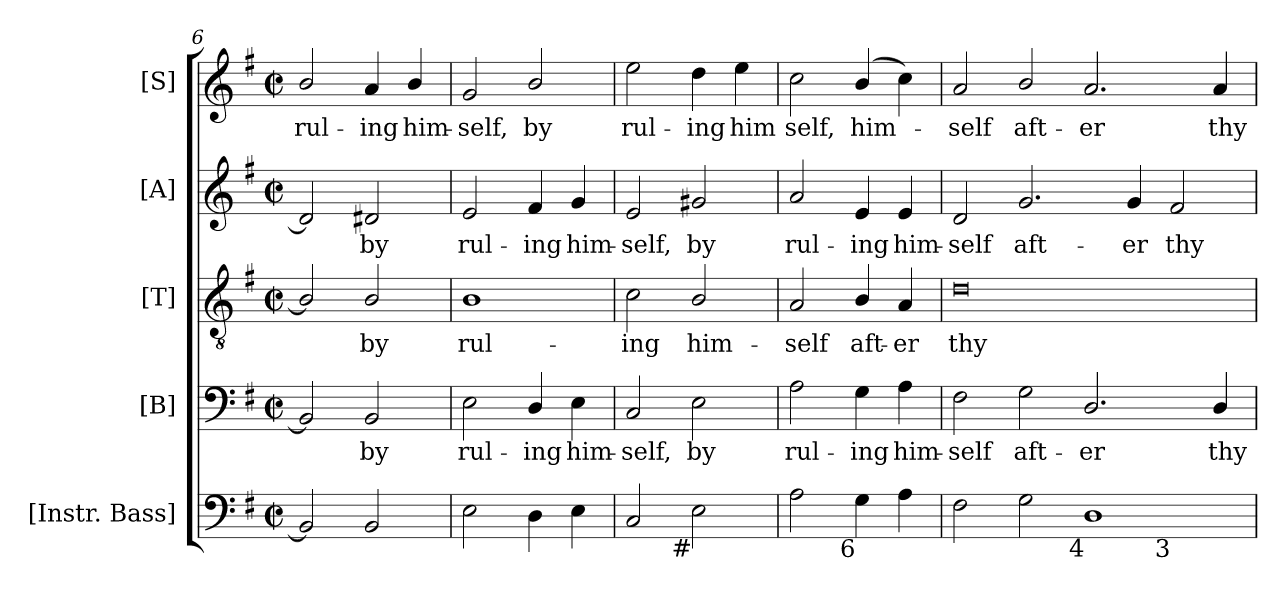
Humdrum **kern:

**kern	**kern	**text	**kern	**text	**kern	**text	**kern	**text
*part5	*part4	*part4	*part3	*part3	*part2	*part2	*part1	*part1
*staff5	*staff4	*staff4	*staff3	*staff3	*staff2	*staff2	*staff1	*staff1
*I"[Instr. Bass]	*I"[B]	*	*I"[T]	*	*I"[A]	*	*I"[S]	*
*clefF4	*clefF4	*	*clefGv2	*	*clefG2	*	*clefG2	*
*	*	*	*ITrd7c12	*	*	*	*	*
*k[f#]	*k[f#]	*	*k[f#]	*	*k[f#]	*	*k[f#]	*
*e:	*e:	*	*e:	*	*e:	*	*e:	*
*M2/2	*M2/2	*	*M2/2	*	*M2/2	*	*M2/2	*
*met(c|)	*met(c|)	*	*met(c|)	*	*met(c|)	*	*met(c|)	*
=6	=6	=6	=6	=6	=6	=6	=6	=6
!	!	!	!	!	!	!	!	!LO:LY:b:color=#000000
2BBi/]	2BBi/]	.	2BBi/]	.	2d#i/]	.	2bi/	rul-
!	!	!LO:LY:b:color=#000000	!	!	!	!	!	!
!	!	!	!	!LO:LY:b:color=#000000	!	!	!	!
!	!	!	!	!	!	!LO:LY:b:color=#000000	!	!
!	!	!	!	!	!	!	!	!LO:LY:b:color=#000000
2BBi/	2BBi/	by	2BBi/	by	2d#Xi/	by	4ai/	-ing
!	!	!	!	!	!	!	!	!LO:LY:b:color=#000000
.	.	.	.	.	.	.	4bi/	him-
!!LO:LB:g=z
=7	=7	=7	=7	=7	=7	=7	=7	=7
!	!	!LO:LY:b:color=#000000	!	!	!	!	!	!
!	!	!	!	!LO:LY:b:color=#000000	!	!	!	!
!	!	!	!	!	!	!LO:LY:b:color=#000000	!	!
!	!	!	!	!	!	!	!	!LO:LY:b:color=#000000
2Ei\	2Ei\	rul-	1BBi	rul-	2ei/	rul-	2gi/	-self,
!	!	!LO:LY:b:color=#000000	!	!	!	!	!	!
!	!	!	!	!	!	!LO:LY:b:color=#000000	!	!
!	!	!	!	!	!	!	!	!LO:LY:b:color=#000000
4Di\	4Di/	-ing	.	.	4f#i/	-ing	2bi/	by
!	!	!LO:LY:b:color=#000000	!	!	!	!	!	!
!	!	!	!	!	!	!LO:LY:b:color=#000000	!	!
4Ei\	4Ei\	him-	.	.	4gi/	him-	.	.
=8	=8	=8	=8	=8	=8	=8	=8	=8
!	!	!LO:LY:b:color=#000000	!	!	!	!	!	!
!	!	!	!	!LO:LY:b:color=#000000	!	!	!	!
!	!	!	!	!	!	!LO:LY:b:color=#000000	!	!
!	!	!	!	!	!	!	!	!LO:LY:b:color=#000000
2Ci/	2Ci/	-self,	2Ci\	-ing	2ei/	-self,	2eei\	rul-
!	!	!LO:LY:b:color=#000000	!	!	!	!	!	!
!	!	!	!	!LO:LY:b:color=#000000	!	!	!	!
!	!	!	!	!	!	!LO:LY:b:color=#000000	!	!
!LO:TX:b:rj:t=#	!	!	!	!	!	!	!	!
!	!	!	!	!	!	!	!	!LO:LY:b:color=#000000
2Ei\	2Ei\	by	2BBi/	him-	2g#Xi/	by	4ddi\	-ing
!	!	!	!	!	!	!	!	!LO:LY:b:color=#000000
.	.	.	.	.	.	.	4eei\	him
=9	=9	=9	=9	=9	=9	=9	=9	=9
!	!	!LO:LY:b:color=#000000	!	!	!	!	!	!
!	!	!	!	!LO:LY:b:color=#000000	!	!	!	!
!	!	!	!	!	!	!LO:LY:b:color=#000000	!	!
!	!	!	!	!	!	!	!	!LO:LY:b:color=#000000
2Ai\	2Ai\	rul-	2AAi/	-self	2ai/	rul-	2cci\	self,
!	!	!LO:LY:b:color=#000000	!	!	!	!	!	!
!	!	!	!	!LO:LY:b:color=#000000	!	!	!	!
!	!	!	!	!	!	!LO:LY:b:color=#000000	!	!
!LO:TX:b:rj:t=6	!	!	!	!	!	!	!	!
!	!	!	!	!	!	!	!	!LO:LY:b:color=#000000
4Gi\	4Gi\	-ing	4BBi/	aft-	4ei/	-ing	(4bi/	him-
!	!	!LO:LY:b:color=#000000	!	!	!	!	!	!
!	!	!	!	!LO:LY:b:color=#000000	!	!	!	!
!	!	!	!	!	!	!LO:LY:b:color=#000000	!	!
4Ai\	4Ai\	him-	4AAi/	-er	4ei/	him-	4cci\)	.
=10	=10	=10	=10	=10	=10	=10	=10	=10
!	!	!LO:LY:b:color=#000000	!	!	!	!	!	!
!	!	!	!	!LO:LY:b:color=#000000	!	!	!	!
!	!	!	!	!	!	!LO:LY:b:color=#000000	!	!
!LO:TX:b:rj:t=6	!	!	!	!	!	!	!	!
!	!	!	!	!	!	!	!	!LO:LY:b:color=#000000
*^	*	*	*	*	*	*	*	*
2F#i\	1.ryy	2F#i\	-self	0Di	thy	2di/	-self	2ai/	-self
!	!	!	!LO:LY:b:color=#000000	!	!	!	!	!	!
!	!	!	!	!	!	!	!LO:LY:b:color=#000000	!	!
!	!	!	!	!	!	!	!	!	!LO:LY:b:color=#000000
2Gi\	.	2Gi\	aft-	.	.	2.gi/	aft-	2bi/	aft-
!	!	!	!LO:LY:b:color=#000000	!	!	!	!	!	!
!LO:TX:b:rj:t=4	!	!	!	!	!	!	!	!	!
!	!	!	!	!	!	!	!	!	!LO:LY:b:color=#000000
1Di	.	2.Di/	-er	.	.	.	.	2.ai/	-er
!	!	!	!	!	!	!	!LO:LY:b:color=#000000	!	!
.	.	.	.	.	.	4gi/	-er	.	.
!	!LO:TX:b:rj:t=3	!	!	!	!	!	!	!	!
!	!	!	!	!	!	!	!LO:LY:b:color=#000000	!	!
.	2ryy	.	.	.	.	2f#i/	thy	.	.
!	!	!	!LO:LY:b:color=#000000	!	!	!	!	!	!
!	!	!	!	!	!	!	!	!	!LO:LY:b:color=#000000
.	.	4Di/	thy	.	.	.	.	4ai/	thy
*v	*v	*	*	*	*	*	*	*	*
=	=	=	=	=	=	=	=	=
*-	*-	*-	*-	*-	*-	*-	*-	*-
